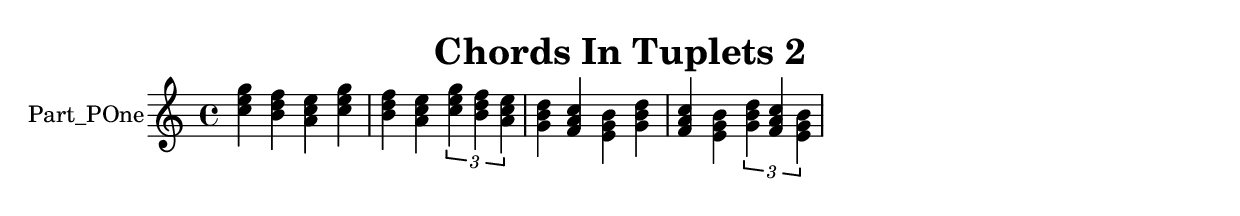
\version "2.24.4"

\header {
  movementTitle       = "Chords In Tuplets 2"
  encodingDate        = "2017-01-23"
  software            = "MuseScore 2.0.3.1"
  title               = "Chords In Tuplets 2"
}

\paper {
  % horizontal-shift = 0.0\mm
  % indent = 0.0\mm
  % short-indent = 0.0\mm
  
  % markup-system-spacing-padding = 0.0\mm
  % between-system-space = 0.0\mm
  % page-top-space = 0.0\mm
  
  % page-count = -1
  % system-count = -1
  
  % oddHeaderMarkup = ""
  % evenHeaderMarkup = ""
  % oddFooterMarkup = ""
  % evenFooterMarkup = ""
}

\layout {
  \context { \Score
    autoBeaming = ##f % to display tuplets brackets
  }
  \context { \Voice
  }
}

Part_POne_Staff_One_Voice_One = \absolute {
  \language "nederlands"
  
  
  \clef "treble"
  \key c \major
  \time 4/4
  \stemDown  < c'' e'' g'' > 4  < b' d'' f'' >   < a' c'' e'' >   < c'' e'' g'' >   < b' d'' f'' >   < a' c'' e'' >  
  \once\override TupletBracket.bracket-visibility = ##t
  \tuplet 3/2 {   < c'' e'' g'' > 4  < b' d'' f'' >   < a' c'' e'' >  }  < g' b' d'' >  \stemUp  < f' a' c'' >  \stemDown  < e' g' b' >   < g' b' d'' >  \stemUp  < f' a' c'' >  \stemDown  < e' g' b' >  
  \once\override TupletBracket.bracket-visibility = ##t
  \tuplet 3/2 {   < g' b' d'' > 4 \stemUp  < f' a' c'' >  \stemDown  < e' g' b' >  }
}

\book {

  \score {
    <<
      
      
      
      <<
      
        \new Staff  = "Part_POne_Staff_One"
        \with {
          instrumentName = "Part_POne"
        }
        <<
          \context Voice = "Part_POne_Staff_One_Voice_One" <<
            \Part_POne_Staff_One_Voice_One
          >>
        >>
      
      
      >>
    
    >>
    
    \layout {
      \context { \Score
        autoBeaming = ##f % to display tuplets brackets
      }
      \context { \Voice
      }
    }
    
    \midi {
      \tempo 16 = 360
    }
  }
  
}
